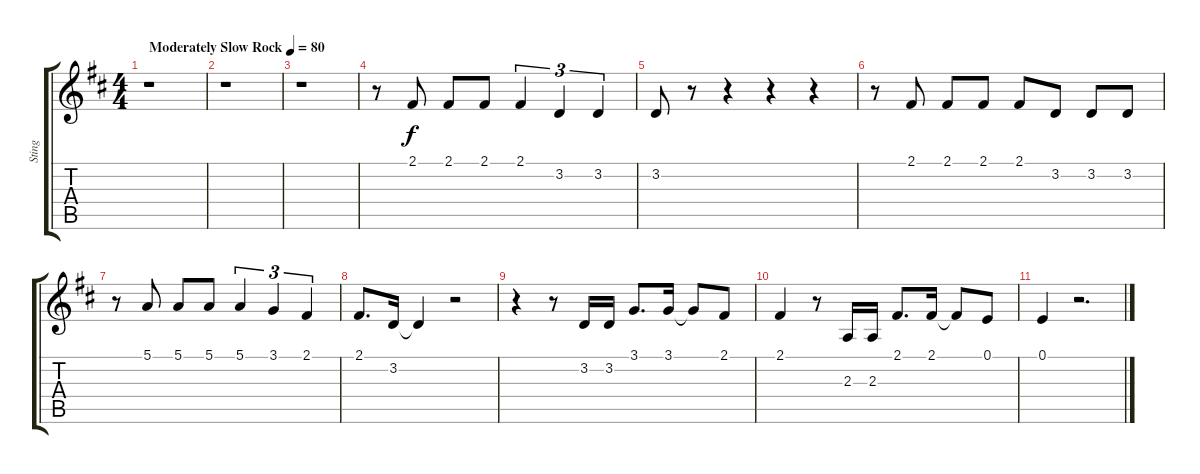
\track ("Sting" "Sting") {instrument clarinet}
\staff {score tabs}
\tuning (E4 B3 G3 D3 A2 E2) {hide}
\ts (4 4)
\tempo (80 "Moderately Slow Rock")
\clef g2
\ks d
r.1{dy f instrument clarinet} |
r.1 |
r.1 |
r.8 2.1.8 2.1.8 2.1.8 2.1.4{tu (3 2)} 3.2.4{tu (3 2)} 3.2.4{tu (3 2)} |
3.2.8 r.8 r.4 r.4 r.4 |
r.8 2.1.8 2.1.8 2.1.8 2.1.8 3.2.8 3.2.8 3.2.8 |
r.8 5.1.8 5.1.8 5.1.8 5.1.4{tu (3 2)} 3.1.4{tu (3 2)} 2.1.4{tu (3 2)} |
2.1.8{d} 3.2.16 3.2{t}.4 r.2 |
r.4 r.8 3.2.16 3.2.16 3.1.8{d} 3.1.16 3.1{t}.8 2.1.8 |
2.1.4 r.8 2.3.16 2.3.16 2.1.8{d} 2.1.16 2.1{t}.8 0.1.8 |
0.1.4 r.2{d}
